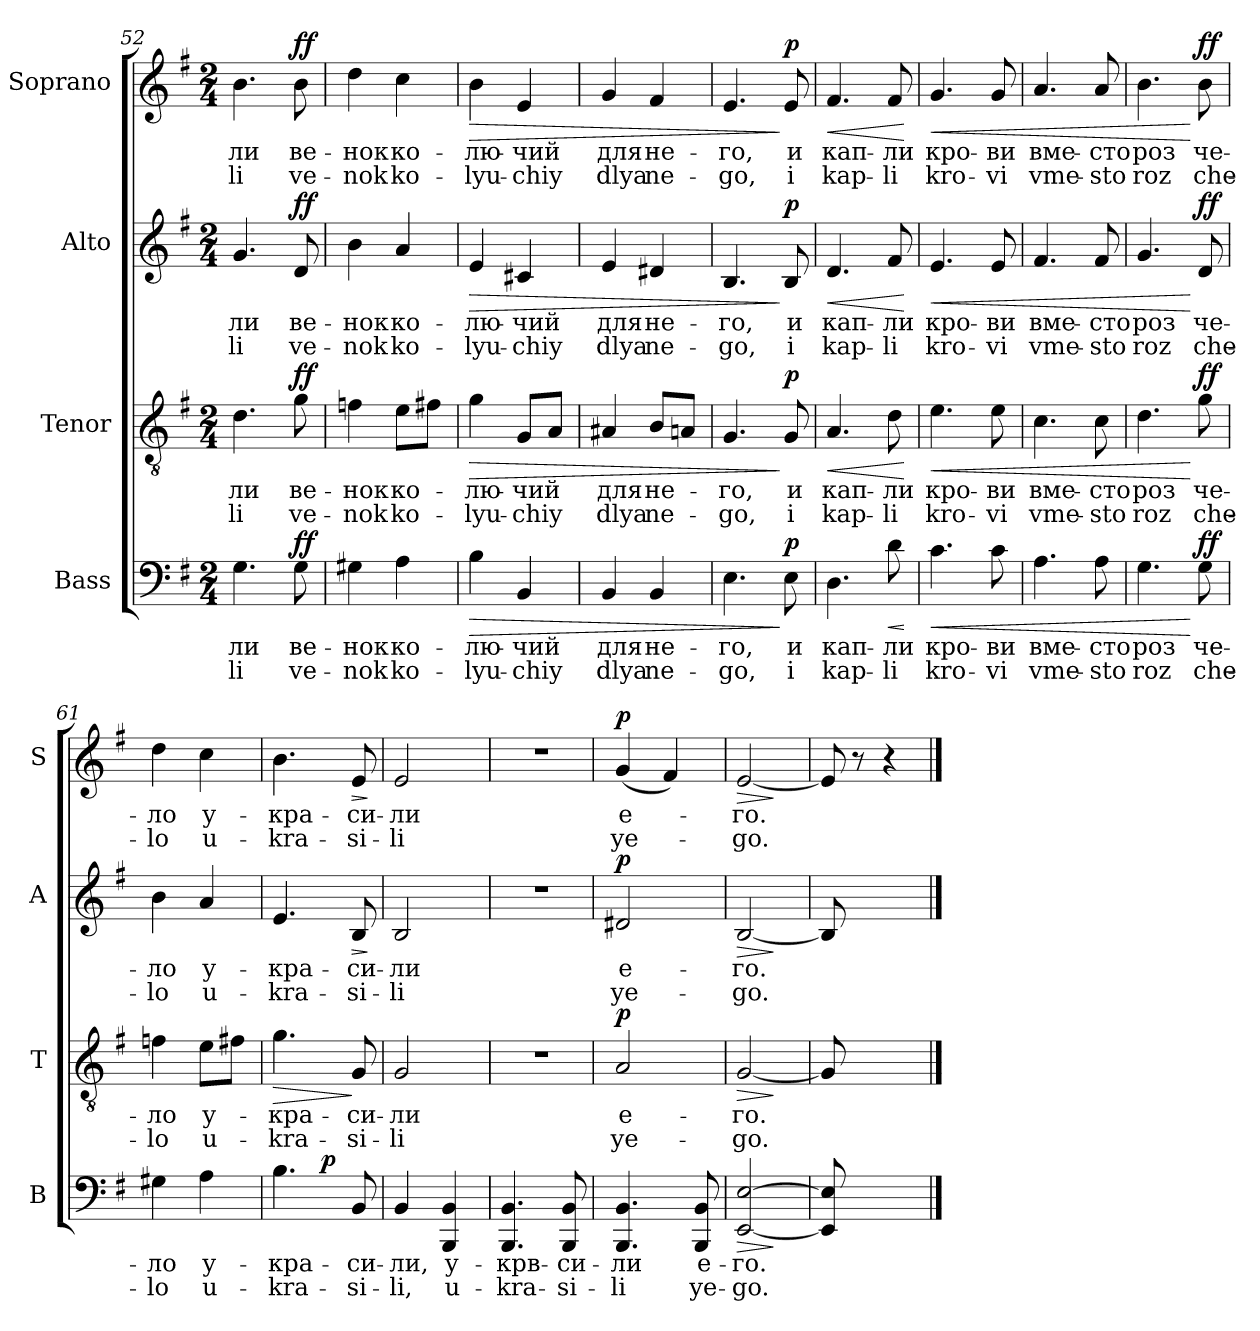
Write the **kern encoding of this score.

**kern	**text	**text	**dynam	**kern	**text	**text	**dynam	**kern	**text	**text	**dynam	**kern	**text	**text	**dynam
*part4	*part4	*part4	*part4	*part3	*part3	*part3	*part3	*part2	*part2	*part2	*part2	*part1	*part1	*part1	*part1
*staff4	*staff4	*staff4	*staff4	*staff3	*staff3	*staff3	*staff3	*staff2	*staff2	*staff2	*staff2	*staff1	*staff1	*staff1	*staff1
*I"Bass	*	*	*	*I"Tenor	*	*	*	*I"Alto	*	*	*	*I"Soprano	*	*	*
*I'B	*	*	*	*I'T	*	*	*	*I'A	*	*	*	*I'S	*	*	*
*clefF4	*	*	*	*clefGv2	*	*	*	*clefG2	*	*	*	*clefG2	*	*	*
*k[f#]	*	*	*	*k[f#]	*	*	*	*k[f#]	*	*	*	*k[f#]	*	*	*
*G:	*	*	*	*G:	*	*	*	*G:	*	*	*	*G:	*	*	*
*M2/4	*	*	*	*M2/4	*	*	*	*M2/4	*	*	*	*M2/4	*	*	*
=52	=52	=52	=52	=52	=52	=52	=52	=52	=52	=52	=52	=52	=52	=52	=52
!	!LO:LY:b	!LO:LY:b	!	!	!LO:LY:b	!LO:LY:b	!	!	!LO:LY:b	!LO:LY:b	!	!	!LO:LY:b	!LO:LY:b	!
4.G\	-ли	-li	.	4.d\	-ли	-li	.	4.g/	-ли	-li	.	4.b\	-ли	-li	.
!	!LO:LY:b	!LO:LY:b	!LO:DY:a	!	!LO:LY:b	!LO:LY:b	!LO:DY:a	!	!LO:LY:b	!LO:LY:b	!LO:DY:a	!	!LO:LY:b	!LO:LY:b	!LO:DY:a
8G\	ве-	ve-	ff	8g\	ве-	ve-	ff	8d/	ве-	ve-	ff	8b\	ве-	ve-	ff
=53	=53	=53	=53	=53	=53	=53	=53	=53	=53	=53	=53	=53	=53	=53	=53
!	!LO:LY:b	!LO:LY:b	!	!	!LO:LY:b	!LO:LY:b	!	!	!LO:LY:b	!LO:LY:b	!	!	!LO:LY:b	!LO:LY:b	!
4G#X\	-нок	-nok	.	4fn\	-нок	-nok	.	4b\	-нок	-nok	.	4dd\	-нок	-nok	.
!	!LO:LY:b	!LO:LY:b	!	!	!LO:LY:b	!LO:LY:b	!	!	!LO:LY:b	!LO:LY:b	!	!	!LO:LY:b	!LO:LY:b	!
4A\	ко-	ko-	.	8e\L	ко-	ko-	.	4a/	ко-	ko-	.	4cc\	ко-	ko-	.
.	.	.	.	8f#X\J	.	.	.	.	.	.	.	.	.	.	.
=54	=54	=54	=54	=54	=54	=54	=54	=54	=54	=54	=54	=54	=54	=54	=54
!	!LO:LY:b	!LO:LY:b	!LO:HP:b	!	!LO:LY:b	!LO:LY:b	!LO:HP:b	!	!LO:LY:b	!LO:LY:b	!LO:HP:b	!	!LO:LY:b	!LO:LY:b	!LO:HP:b
4B\	-лю-	-lyu-	>	4g\	-лю-	-lyu-	>	4e/	-лю-	-lyu-	>	4b\	-лю-	-lyu-	>
!	!LO:LY:b	!LO:LY:b	!	!	!LO:LY:b	!LO:LY:b	!	!	!LO:LY:b	!LO:LY:b	!	!	!LO:LY:b	!LO:LY:b	!
4BB/	-чий	-chiy	.	8G/L	-чий	-chiy	.	4c#X/	-чий	-chiy	.	4e/	-чий	-chiy	.
.	.	.	.	8A/J	.	.	.	.	.	.	.	.	.	.	.
=55	=55	=55	=55	=55	=55	=55	=55	=55	=55	=55	=55	=55	=55	=55	=55
!	!LO:LY:b	!LO:LY:b	!	!	!LO:LY:b	!LO:LY:b	!	!	!LO:LY:b	!LO:LY:b	!	!	!LO:LY:b	!LO:LY:b	!
4BB/	для	dlya	.	4A#X/	для	dlya	.	4e/	для	dlya	.	4g/	для	dlya	.
!	!LO:LY:b	!LO:LY:b	!	!	!LO:LY:b	!LO:LY:b	!	!	!LO:LY:b	!LO:LY:b	!	!	!LO:LY:b	!LO:LY:b	!
4BB/	не-	ne-	.	8B/L	не-	ne-	.	4d#X/	не-	ne-	.	4f#/	не-	ne-	.
.	.	.	.	8An/J	.	.	.	.	.	.	.	.	.	.	.
=56	=56	=56	=56	=56	=56	=56	=56	=56	=56	=56	=56	=56	=56	=56	=56
!	!LO:LY:b	!LO:LY:b	!	!	!LO:LY:b	!LO:LY:b	!	!	!LO:LY:b	!LO:LY:b	!	!	!LO:LY:b	!LO:LY:b	!
4.E\	-го,	-go,	.	4.G/	-го,	-go,	.	4.B/	-го,	-go,	.	4.e/	-го,	-go,	.
!	!LO:LY:b	!LO:LY:b	!LO:DY:n=1:a	!	!LO:LY:b	!LO:LY:b	!LO:DY:n=1:a	!	!LO:LY:b	!LO:LY:b	!LO:DY:n=1:a	!	!LO:LY:b	!LO:LY:b	!LO:DY:n=1:a
8E\	и	i	] p	8G/	и	i	] p	8B/	и	i	] p	8e/	и	i	] p
=57	=57	=57	=57	=57	=57	=57	=57	=57	=57	=57	=57	=57	=57	=57	=57
!	!LO:LY:b	!LO:LY:b	!	!	!LO:LY:b	!LO:LY:b	!LO:HP:b	!	!LO:LY:b	!LO:LY:b	!LO:HP:b	!	!LO:LY:b	!LO:LY:b	!LO:HP:b
4.D\	кап-	kap-	.	4.A/	кап-	kap-	<	4.d/	кап-	kap-	<	4.f#/	кап-	kap-	<
!	!LO:LY:b	!LO:LY:b	!LO:HP:b	!	!LO:LY:b	!LO:LY:b	!	!	!LO:LY:b	!LO:LY:b	!	!	!LO:LY:b	!LO:LY:b	!
8d\	-ли	-li	<	8d\	-ли	-li	.	8f#/	-ли	-li	.	8f#/	-ли	-li	.
.	.	.	[	.	.	.	[	.	.	.	[	.	.	.	[
=58	=58	=58	=58	=58	=58	=58	=58	=58	=58	=58	=58	=58	=58	=58	=58
!	!LO:LY:b	!LO:LY:b	!LO:HP:b	!	!LO:LY:b	!LO:LY:b	!LO:HP:b	!	!LO:LY:b	!LO:LY:b	!LO:HP:b	!	!LO:LY:b	!LO:LY:b	!LO:HP:b
4.c\	кро-	kro-	<	4.e\	кро-	kro-	<	4.e/	кро-	kro-	<	4.g/	кро-	kro-	<
!	!LO:LY:b	!LO:LY:b	!	!	!LO:LY:b	!LO:LY:b	!	!	!LO:LY:b	!LO:LY:b	!	!	!LO:LY:b	!LO:LY:b	!
8c\	-ви	-vi	.	8e\	-ви	-vi	.	8e/	-ви	-vi	.	8g/	-ви	-vi	.
=59	=59	=59	=59	=59	=59	=59	=59	=59	=59	=59	=59	=59	=59	=59	=59
!	!LO:LY:b	!LO:LY:b	!	!	!LO:LY:b	!LO:LY:b	!	!	!LO:LY:b	!LO:LY:b	!	!	!LO:LY:b	!LO:LY:b	!
4.A\	вме-	vme-	.	4.c\	вме-	vme-	.	4.f#/	вме-	vme-	.	4.a/	вме-	vme-	.
!	!LO:LY:b	!LO:LY:b	!	!	!LO:LY:b	!LO:LY:b	!	!	!LO:LY:b	!LO:LY:b	!	!	!LO:LY:b	!LO:LY:b	!
8A\	-сто	-sto	.	8c\	-сто	-sto	.	8f#/	-сто	-sto	.	8a/	-сто	-sto	.
!!LO:LB:g=z
=60	=60	=60	=60	=60	=60	=60	=60	=60	=60	=60	=60	=60	=60	=60	=60
!	!LO:LY:b	!LO:LY:b	!	!	!LO:LY:b	!LO:LY:b	!	!	!LO:LY:b	!LO:LY:b	!	!	!LO:LY:b	!LO:LY:b	!
4.G\	роз	roz	.	4.d\	роз	roz	.	4.g/	роз	roz	.	4.b\	роз	roz	.
!	!LO:LY:b	!LO:LY:b	!LO:DY:n=1:a	!	!LO:LY:b	!LO:LY:b	!LO:DY:n=1:a	!	!LO:LY:b	!LO:LY:b	!LO:DY:n=1:a	!	!LO:LY:b	!LO:LY:b	!LO:DY:n=1:a
8G\	че-	che-	[ ff	8g\	че-	che-	[ ff	8d/	че-	che-	[ ff	8b\	че-	che-	[ ff
=61	=61	=61	=61	=61	=61	=61	=61	=61	=61	=61	=61	=61	=61	=61	=61
!	!LO:LY:b	!LO:LY:b	!	!	!LO:LY:b	!LO:LY:b	!	!	!LO:LY:b	!LO:LY:b	!	!	!LO:LY:b	!LO:LY:b	!
4G#X\	-ло	-lo	.	4fn\	-ло	-lo	.	4b\	-ло	-lo	.	4dd\	-ло	-lo	.
!	!LO:LY:b	!LO:LY:b	!	!	!LO:LY:b	!LO:LY:b	!	!	!LO:LY:b	!LO:LY:b	!	!	!LO:LY:b	!LO:LY:b	!
4A\	у-	u-	.	8e\L	у-	u-	.	4a/	у-	u-	.	4cc\	у-	u-	.
.	.	.	.	8f#X\J	.	.	.	.	.	.	.	.	.	.	.
=62	=62	=62	=62	=62	=62	=62	=62	=62	=62	=62	=62	=62	=62	=62	=62
!	!LO:LY:b	!LO:LY:b	!	!	!LO:LY:b	!LO:LY:b	!LO:HP:b	!	!LO:LY:b	!LO:LY:b	!	!	!LO:LY:b	!LO:LY:b	!
*^	*	*	*	*	*	*	*	*	*	*	*	*	*	*	*
4.B\	4ryy	-кра-	-kra-	.	4.g\	-кра-	-kra-	>	4.e/	-кра-	-kra-	.	4.b\	-кра-	-kra-	.
!	!	!	!	!LO:DY:a	!	!	!	!	!	!	!	!	!	!	!	!
.	4ryy	.	.	p	.	.	.	.	.	.	.	.	.	.	.	.
!	!	!LO:LY:b	!LO:LY:b	!	!	!LO:LY:b	!LO:LY:b	!	!	!LO:LY:b	!LO:LY:b	!LO:HP:b	!	!LO:LY:b	!LO:LY:b	!LO:HP:b
8BB/	.	-си-	-si-	.	8G/	-си-	-si-	]	8B/	-си-	-si-	>	8e/	-си-	-si-	>
.	.	.	.	.	.	.	.	.	.	.	.	]	.	.	.	]
=63	=63	=63	=63	=63	=63	=63	=63	=63	=63	=63	=63	=63	=63	=63	=63	=63
!	!	!LO:LY:b	!LO:LY:b	!	!	!LO:LY:b	!LO:LY:b	!	!	!LO:LY:b	!LO:LY:b	!	!	!LO:LY:b	!LO:LY:b	!
*v	*v	*	*	*	*	*	*	*	*	*	*	*	*	*	*	*
4BB/	-ли,	-li,	.	2G/	-ли	-li	.	2B/	-ли	-li	.	2e/	-ли	-li	.
!	!LO:LY:b	!LO:LY:b	!	!	!	!	!	!	!	!	!	!	!	!	!
4BBB/ 4BB/	у-	u-	.	.	.	.	.	.	.	.	.	.	.	.	.
=64	=64	=64	=64	=64	=64	=64	=64	=64	=64	=64	=64	=64	=64	=64	=64
!	!LO:LY:b	!LO:LY:b	!	!	!	!	!	!	!	!	!	!	!	!	!
4.BBB/ 4.BB/	-крв-	-kra-	.	2r	.	.	.	2r	.	.	.	2r	.	.	.
!	!LO:LY:b	!LO:LY:b	!	!	!	!	!	!	!	!	!	!	!	!	!
8BBB/ 8BB/	-си-	-si-	.	.	.	.	.	.	.	.	.	.	.	.	.
=65	=65	=65	=65	=65	=65	=65	=65	=65	=65	=65	=65	=65	=65	=65	=65
!	!LO:LY:b	!LO:LY:b	!	!	!LO:LY:b	!LO:LY:b	!LO:DY:a	!	!LO:LY:b	!LO:LY:b	!LO:DY:a	!	!LO:LY:b	!LO:LY:b	!LO:DY:a
4.BBB/ 4.BB/	-ли	-li	.	2A/	е-	ye-	p	2d#X/	е-	ye-	p	(<4g/	е-	ye-	p
.	.	.	.	.	.	.	.	.	.	.	.	4f#/)	.	.	.
!	!LO:LY:b	!LO:LY:b	!	!	!	!	!	!	!	!	!	!	!	!	!
8BBB/ 8BB/	е-	ye-	.	.	.	.	.	.	.	.	.	.	.	.	.
=66	=66	=66	=66	=66	=66	=66	=66	=66	=66	=66	=66	=66	=66	=66	=66
!	!LO:LY:b	!LO:LY:b	!LO:HP:b	!	!LO:LY:b	!LO:LY:b	!LO:HP:b	!	!LO:LY:b	!LO:LY:b	!LO:HP:b	!	!LO:LY:b	!LO:LY:b	!LO:HP:b
[2EE/ [2E/	-го.	-go.	>	[2G/	-го.	-go.	>	[2B/	-го.	-go.	>	[2e/	-го.	-go.	>
.	.	.	]	.	.	.	]	.	.	.	]	.	.	.	]
=67	=67	=67	=67	=67	=67	=67	=67	=67	=67	=67	=67	=67	=67	=67	=67
8EE/] 8E/]	.	.	.	8G/]	.	.	.	8B/]	.	.	.	8e/]	.	.	.
4.ryy	.	.	.	4.ryy	.	.	.	4.ryy	.	.	.	8r	.	.	.
.	.	.	.	.	.	.	.	.	.	.	.	4r	.	.	.
==	==	==	==	==	==	==	==	==	==	==	==	==	==	==	==
*-	*-	*-	*-	*-	*-	*-	*-	*-	*-	*-	*-	*-	*-	*-	*-
